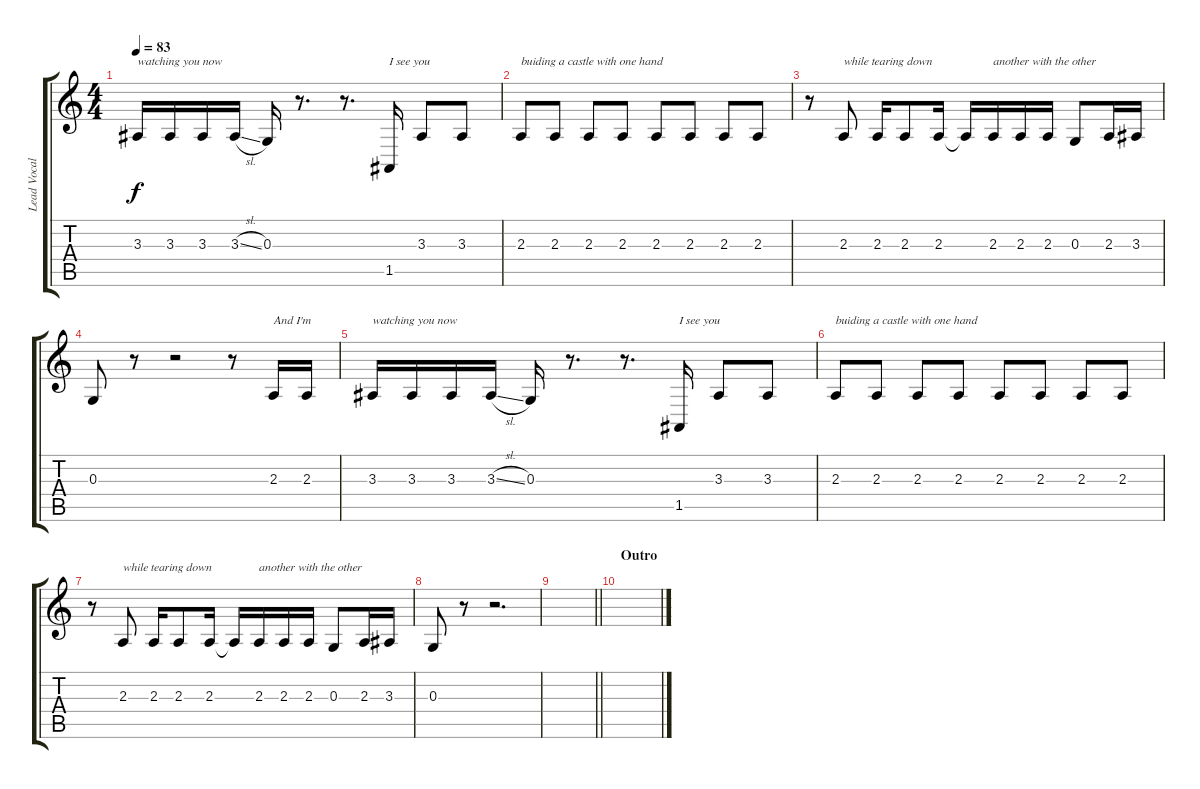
\track ("Lead Vocals (Eirik)" "Lead Vocal") {instrument flute}
\staff {score tabs}
\tuning (E4 B3 G3 D3 A2 E2) {hide}
\ts (4 4)
\tempo 83
\clef g2
\ks c
3.3.16{txt "watching you now" dy f} 3.3.16 3.3.16 3.3{sl}.16 0.3.16 r.8{d} r.8{d} 1.5.16{txt "I see you"} 3.3.8 3.3.8 |
2.3.8{txt "buiding a castle with one hand"} 2.3.8 2.3.8 2.3.8 2.3.8 2.3.8 2.3.8 2.3.8 |
r.8 2.3.8{txt "while tearing down"} 2.3.16 2.3.8 2.3.16 2.3{t}.16 2.3.16{txt "another with the other"} 2.3.16 2.3.16 0.3.8 2.3.16 3.3.16 |
0.3.8 r.8 r.2 r.8 2.3.16{txt "And I'm"} 2.3.16 |
3.3.16{txt "watching you now"} 3.3.16 3.3.16 3.3{sl}.16 0.3.16 r.8{d} r.8{d} 1.5.16{txt "I see you"} 3.3.8 3.3.8 |
2.3.8{txt "buiding a castle with one hand"} 2.3.8 2.3.8 2.3.8 2.3.8 2.3.8 2.3.8 2.3.8 |
r.8 2.3.8{txt "while tearing down"} 2.3.16 2.3.8 2.3.16 2.3{t}.16 2.3.16{txt "another with the other"} 2.3.16 2.3.16 0.3.8 2.3.16 3.3.16 |
0.3.8 r.8 r.2{d} |
\barLineRight lightlight
|
\section ("" "Outro")
